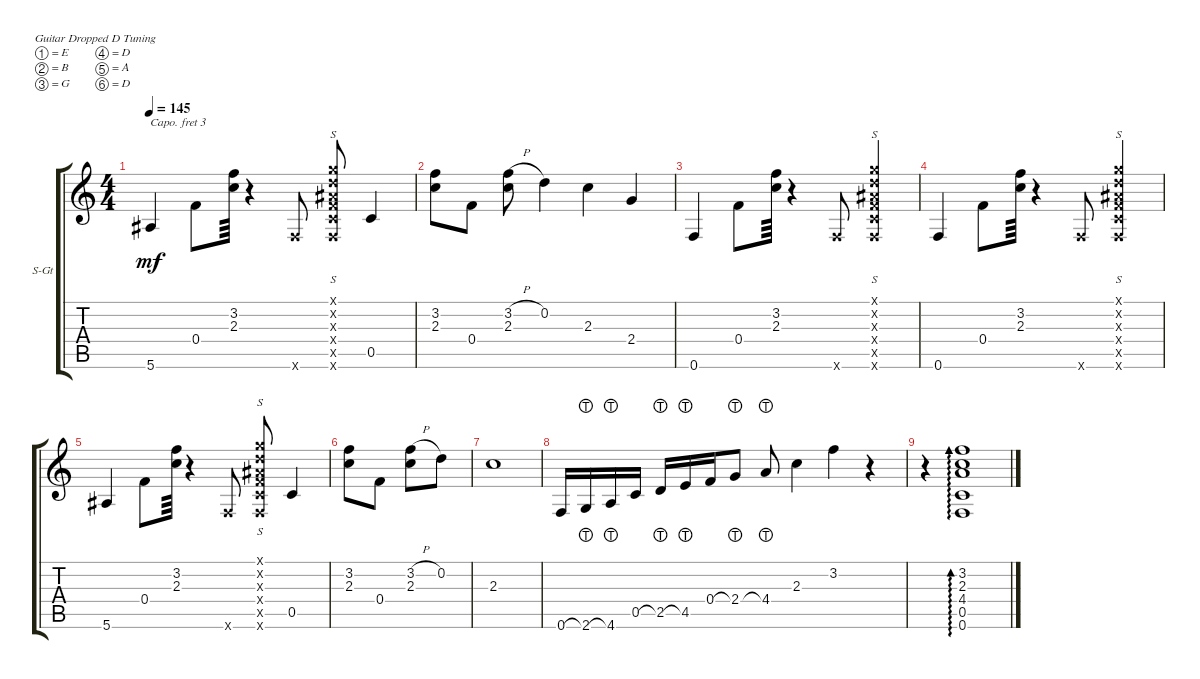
\defaultSystemsLayout 4
\bracketExtendMode groupsimilarinstruments
\firstSystemTrackNameOrientation horizontal
\otherSystemsTrackNameOrientation horizontal
\track ("Steel Guitar" "S-Gt") {instrument acousticguitarsteel}
\staff {score tabs}
\capo 3
\tuning (E4 B3 G3 D3 A2 D2)
\ts (4 4)
\tempo 145
\clef g2
\ks c
5.6.4{dy mf} 0.4.8 (3.2 2.3).64 r.4 0.6{x}.8 (0.1{x} 0.2{x} 0.3{x} 0.4{x} 0.5{x} 0.6{x}).8{s} 0.5.4 |
(2.3 3.2).8 0.4.8 (2.3 3.2{h}).8 0.2.4 2.3.4 2.4.4 |
0.6.4 0.4.8 (3.2 2.3).64 r.4 0.6{x}.8 (0.1{x} 0.2{x} 0.3{x} 0.4{x} 0.5{x} 0.6{x}).4{s} |
0.6.4 0.4.8 (3.2 2.3).64 r.4 0.6{x}.8 (0.1{x} 0.2{x} 0.3{x} 0.4{x} 0.5{x} 0.6{x}).4{s} |
5.6.4 0.4.8 (3.2 2.3).64 r.4 0.6{x}.8 (0.1{x} 0.2{x} 0.3{x} 0.4{x} 0.5{x} 0.6{x}).8{s} 0.5.4 |
(2.3 3.2).8 0.4.8 (2.3 3.2{h}).8 0.2.8 |
2.3.1 |
0.6.16 2.6{lht}.16 4.6{lht}.16 0.5.16 2.5{lht}.16 4.5{lht}.16 0.4.16 2.4{lht}.8 4.4{lht}.8 2.3.4 3.2.4 r.4 |
r.4 (0.6 0.5 4.4 2.3 3.2).1{ad 0}
